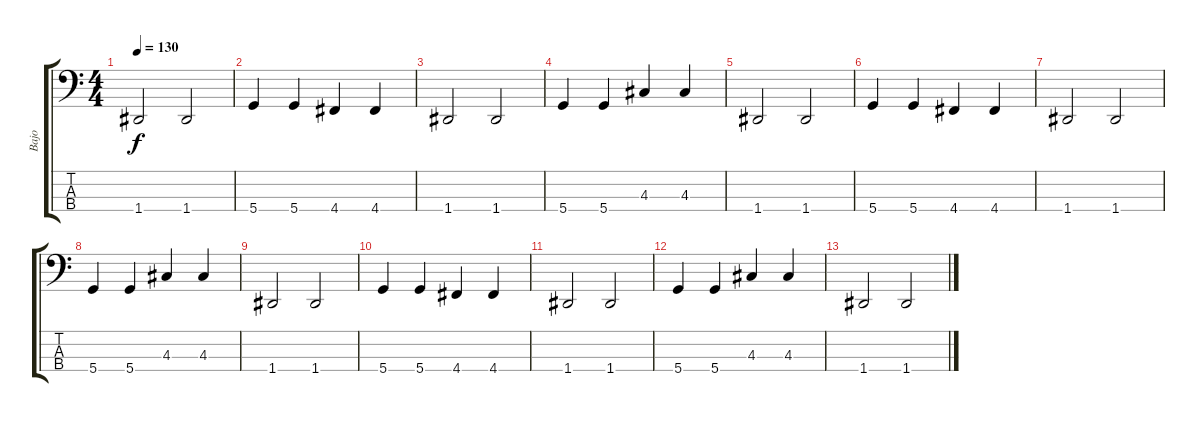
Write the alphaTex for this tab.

\track ("Bajo" "Bajo") {instrument electricbassfinger}
\staff {score tabs}
\tuning (G2 D2 A1 D1) {hide}
\ts (4 4)
\tempo 130
\clef f4
\ks c
1.4.2{dy f} 1.4.2 |
5.4.4 5.4.4 4.4.4 4.4.4 |
1.4.2 1.4.2 |
5.4.4 5.4.4 4.3.4 4.3.4 |
1.4.2 1.4.2 |
5.4.4 5.4.4 4.4.4 4.4.4 |
1.4.2 1.4.2 |
5.4.4 5.4.4 4.3.4 4.3.4 |
1.4.2 1.4.2 |
5.4.4 5.4.4 4.4.4 4.4.4 |
1.4.2 1.4.2 |
5.4.4 5.4.4 4.3.4 4.3.4 |
1.4.2 1.4.2
